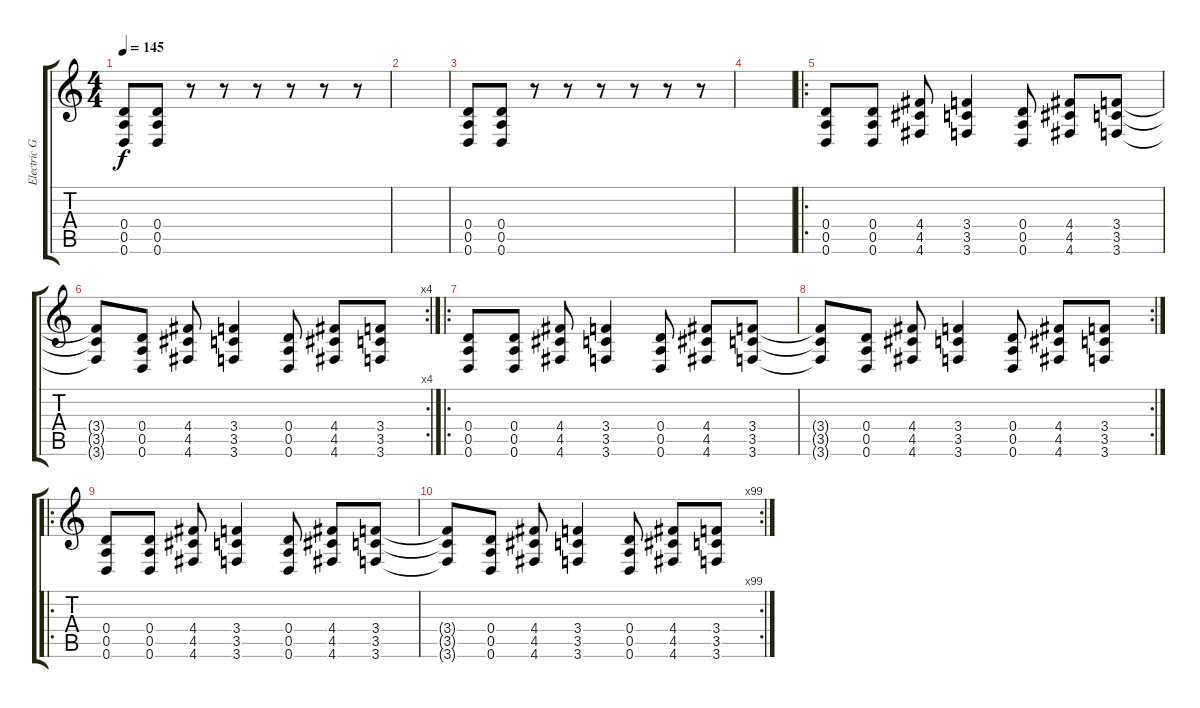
\track ("Electric Guitar" "Electric G") {instrument distortionguitar}
\staff {score tabs}
\tuning (E4 B3 G3 D3 A2 D2) {hide}
\ts (4 4)
\tempo 145
\clef g2
\ks c
(0.4 0.5 0.6).8{dy f} (0.4 0.5 0.6).8 r.8 r.8 r.8 r.8 r.8 r.8 |
|
(0.4 0.5 0.6).8 (0.4 0.5 0.6).8 r.8 r.8 r.8 r.8 r.8 r.8 |
|
\ro
(0.4 0.5 0.6).8 (0.4 0.5 0.6).8 (4.4 4.5 4.6).8 (3.4 3.5 3.6).4 (0.4 0.5 0.6).8 (4.4 4.5 4.6).8 (3.4 3.5 3.6).8 |
\rc 4
(3.4{t} 3.5{t} 3.6{t}).8 (0.4 0.5 0.6).8 (4.4 4.5 4.6).8 (3.4 3.5 3.6).4 (0.4 0.5 0.6).8 (4.4 4.5 4.6).8 (3.4 3.5 3.6).8 |
\ro
(0.4 0.5 0.6).8 (0.4 0.5 0.6).8 (4.4 4.5 4.6).8 (3.4 3.5 3.6).4 (0.4 0.5 0.6).8 (4.4 4.5 4.6).8 (3.4 3.5 3.6).8 |
\rc 2
(3.4{t} 3.5{t} 3.6{t}).8 (0.4 0.5 0.6).8 (4.4 4.5 4.6).8 (3.4 3.5 3.6).4 (0.4 0.5 0.6).8 (4.4 4.5 4.6).8 (3.4 3.5 3.6).8 |
\ro
(0.4 0.5 0.6).8 (0.4 0.5 0.6).8 (4.4 4.5 4.6).8 (3.4 3.5 3.6).4 (0.4 0.5 0.6).8 (4.4 4.5 4.6).8 (3.4 3.5 3.6).8 |
\rc 99
(3.4{t} 3.5{t} 3.6{t}).8 (0.4 0.5 0.6).8 (4.4 4.5 4.6).8 (3.4 3.5 3.6).4 (0.4 0.5 0.6).8 (4.4 4.5 4.6).8 (3.4 3.5 3.6).8
